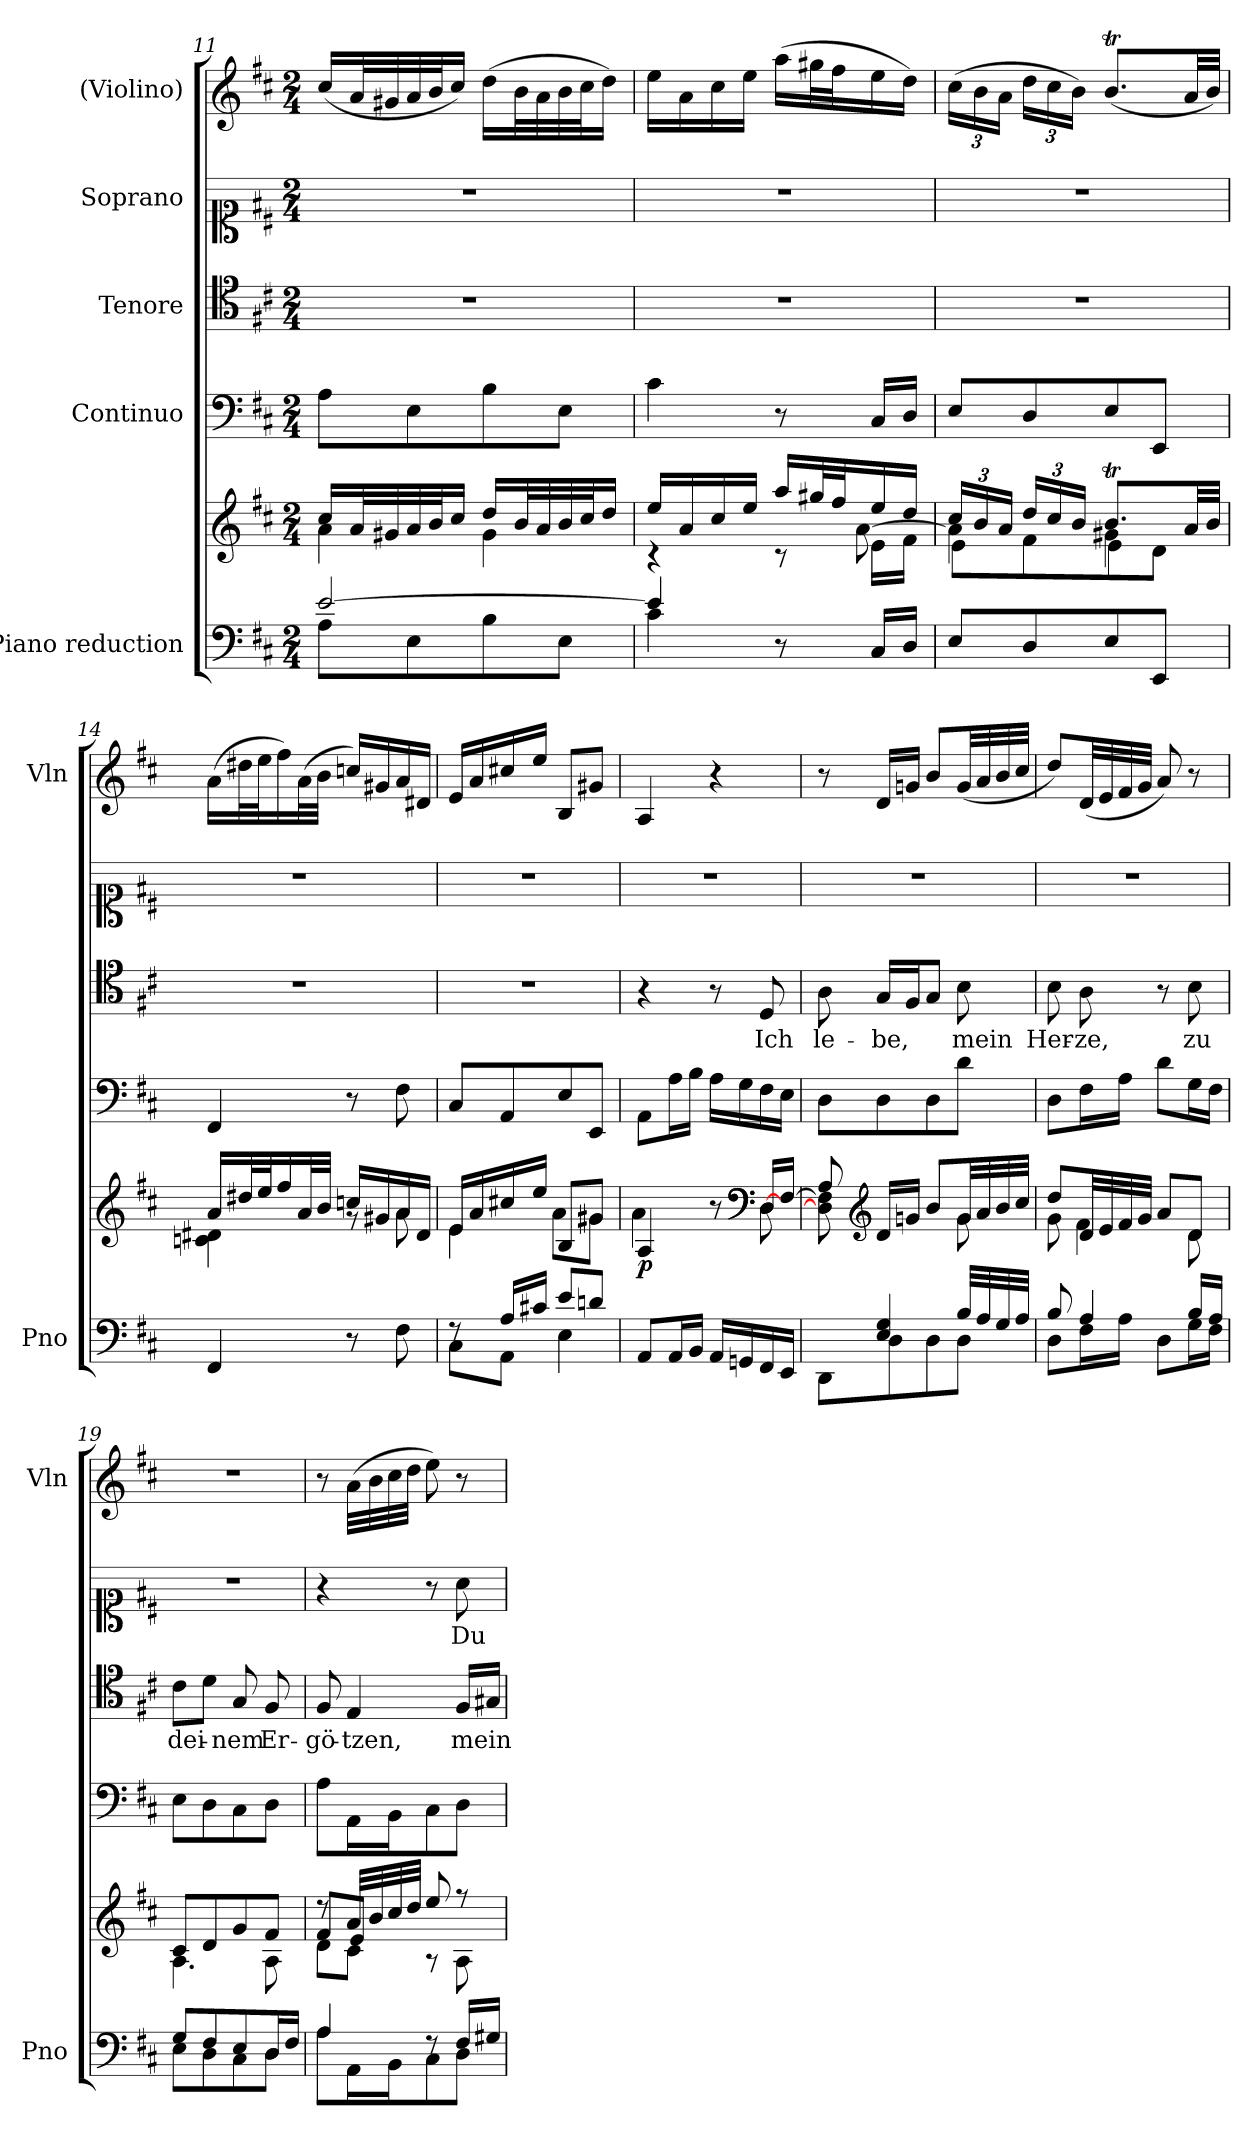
**kern	**kern	**dynam	**kern	**dynam	**kern	**text	**kern	**text	**kern	**dynam
*part5	*part5	*part5	*part4	*part4	*part3	*part3	*part2	*part2	*part1	*part1
*staff6	*staff5	*staff5/6	*staff4	*staff4	*staff3	*staff3	*staff2	*staff2	*staff1	*staff1
*I"Piano reduction	*	*	*I"Continuo	*	*I"Tenore	*	*I"Soprano	*	*I"(Violino)	*
*I'Pno	*	*	*	*	*	*	*	*	*I'Vln	*
*clefF4	*clefG2	*	*clefF4	*	*clefC4	*	*clefC1	*	*clefG2	*
*k[f#c#]	*k[f#c#]	*	*k[f#c#]	*	*k[f#c#]	*	*k[f#c#]	*	*k[f#c#]	*
*M2/4	*M2/4	*	*M2/4	*	*M2/4	*	*M2/4	*	*M2/4	*
=11	=11	=11	=11	=11	=11	=11	=11	=11	=11	=11
*^	*^	*	*	*	*	*	*	*	*	*
[2e/	8A\L	16cc#/LL	4a\	.	8A\L	.	2r	.	2r	.	(<16cc#/LL	.
.	.	32a/L	.	.	.	.	.	.	.	.	32a/L	.
.	.	32g#X/	.	.	.	.	.	.	.	.	32g#X/	.
.	8E\	32a/	.	.	8E\	.	.	.	.	.	32a/	.
.	.	32b/J	.	.	.	.	.	.	.	.	32b/J	.
.	.	16cc#/JJ	.	.	.	.	.	.	.	.	16cc#/JJ)	.
.	8B\	16dd/LL	4g#\	.	8B\	.	.	.	.	.	(>16dd\LL	.
.	.	32b/L	.	.	.	.	.	.	.	.	32b\L	.
.	.	32a/	.	.	.	.	.	.	.	.	32a\	.
.	8E\J	32b/	.	.	8E\J	.	.	.	.	.	32b\	.
.	.	32cc#/J	.	.	.	.	.	.	.	.	32cc#\J	.
.	.	16dd/JJ	.	.	.	.	.	.	.	.	16dd\JJ)	.
=12	=12	=12	=12	=12	=12	=12	=12	=12	=12	=12	=12	=12
*	*	*	*^	*	*	*	*	*	*	*	*	*
4e/]	4c#\	16ee/LL	4r	4.ryy	.	4c#\	.	2r	.	2r	.	16ee\LL	.
.	.	16a/	.	.	.	.	.	.	.	.	.	16a\	.
.	.	16cc#/	.	.	.	.	.	.	.	.	.	16cc#\	.
.	.	16ee/JJ	.	.	.	.	.	.	.	.	.	16ee\JJ	.
8r	8ryy	16aa/LL	8r	.	.	8r	.	.	.	.	.	(>16aa\LL	.
.	.	32gg#X/L	.	.	.	.	.	.	.	.	.	32gg#X\L	.
.	.	32ff#/J	.	.	.	.	.	.	.	.	.	32ff#\J	.
8ryy	16C#/LL	16ee/	16e\LL	[8a\	.	16C#/LL	.	.	.	.	.	16ee\	.
.	16D/JJ	16dd/JJ	16f#\JJ	.	.	16D/JJ	.	.	.	.	.	16dd\JJ)	.
*v	*v	*	*	*	*	*	*	*	*	*	*	*	*
!!LO:PB:g=z
=13	=13	=13	=13	=13	=13	=13	=13	=13	=13	=13	=13	=13
*	*Xbrackettup	*	*	*	*	*	*	*	*	*	*Xbrackettup	*
8E/L	24cc#/LL	4a\]	8e\L	.	8E/L	.	2r	.	2r	.	(>24cc#\LL	.
.	24b/	.	.	.	.	.	.	.	.	.	24b\	.
.	24a/JJ	.	.	.	.	.	.	.	.	.	24a\JJ	.
8D/	24dd/LL	.	8f#\	.	8D/	.	.	.	.	.	24dd\LL	.
.	24cc#/	.	.	.	.	.	.	.	.	.	24cc#\	.
.	24b/JJ	.	.	.	.	.	.	.	.	.	24b\JJ)	.
8E/	8.bT/L	4g#X\	8e\	.	8E/	.	.	.	.	.	(<8.bT/L	.
8EE/J	.	.	8d\J	.	8EE/J	.	.	.	.	.	.	.
.	32a/LL	.	.	.	.	.	.	.	.	.	32a/LL	.
.	32b/JJJ	.	.	.	.	.	.	.	.	.	32b/JJJ)	.
*	*	*v	*v	*	*	*	*	*	*	*	*	*
=14	=14	=14	=14	=14	=14	=14	=14	=14	=14	=14	=14
4FF#/	16a/LL	4cn\ 4d#X\	.	4FF#/	.	2r	.	2r	.	(>16a\LL	.
.	32dd#X/L	.	.	.	.	.	.	.	.	32dd#X\L	.
.	32ee/J	.	.	.	.	.	.	.	.	32ee\J	.
.	16ff#/	.	.	.	.	.	.	.	.	16ff#\)	.
.	32a/L	.	.	.	.	.	.	.	.	(>32a\L	.
.	32b/JJJ	.	.	.	.	.	.	.	.	32b\JJJ	.
8r	16ccn/LL	8rg	.	8r	.	.	.	.	.	16ccn/LL)	.
.	16g#X/	.	.	.	.	.	.	.	.	16g#X/	.
8F#\	16a/	8a\	.	8F#\	.	.	.	.	.	16a/	.
.	16d#/JJ	.	.	.	.	.	.	.	.	16d#X/JJ	.
=15	=15	=15	=15	=15	=15	=15	=15	=15	=15	=15	=15
*^	*	*	*	*	*	*	*	*	*	*	*
8rF	8C#\L	16e/LL	4e\	.	8C#/L	.	2r	.	2r	.	16e/LL	.
.	.	16a/	.	.	.	.	.	.	.	.	16a/	.
16A/LL	8AA\J	16cc#X/	.	.	8AA/	.	.	.	.	.	16cc#X/	.
16c#X/JJ	.	16ee/JJ	.	.	.	.	.	.	.	.	16ee/JJ	.
8e/L	4E\	8B/L	8a\L	.	8E/	.	.	.	.	.	8B/L	.
8dn/J	.	8g#X/J	8g#\J	.	8EE/J	.	.	.	.	.	8g#X/J	.
*v	*v	*	*	*	*	*	*	*	*	*	*	*
=16	=16	=16	=16	=16	=16	=16	=16	=16	=16	=16	=16
!	!	!	!LO:DY:b	!	!	!	!	!	!	!	!
8AA/L	4A/	4a\	p	8AA\L	.	4r	.	2r	.	4A/	.
16AA/L	.	.	.	16A\L	.	.	.	.	.	.	.
16BB/JJ	.	.	.	16B\JJ	.	.	.	.	.	.	.
16AA/LL	8r	8ryy	.	16A\LL	.	8r	.	.	.	4r	.
16GGn/	.	.	.	16G\	.	.	.	.	.	.	.
*	*clefF4	*	*	*	*	*	*	*	*	*	*
!	!	!	!	!	!	!	!LO:LY:b	!	!	!	!
16FF#/	[16D/LL	8D\	.	16F#\	.	8D/	Ich	.	.	.	.
16EE/JJ	[16F#/JJ	.	.	16E\JJ	.	.	.	.	.	.	.
=17	=17	=17	=17	=17	=17	=17	=17	=17	=17	=17	=17
*^	*	*	*	*	*	*	*	*	*	*	*
!	!	!	!	!	!	!LO:DY:a	!	!LO:LY:b	!	!	!	!
8ryy	8DD\L	8A/	8D\] 8F#\]	.	8D\L	other-dynamics	8A\	le-	2r	.	8r	.
*	*	*clefG2	*	*	*	*	*	*	*	*	*	*
!	!	!	!	!	!	!	!	!LO:LY:b	!	!	!	!LO:DY:b
4E/ 4G/	8D\	16d/LL	4ryy	.	8D\	.	16G/LL	-be,	.	.	16d/LL	other-dynamics
.	.	16gn/JJ	.	.	.	.	16F#/J	.	.	.	16gn/JJ	.
.	8D\	8b/L	.	.	8D\	.	8G/J	.	.	.	8b/L	.
!	!	!	!	!	!	!	!	!LO:LY:b	!	!	!	!
32B/LLL	8D\J	32g/LL	8g\	.	8d\J	.	8B\	mein	.	.	(<32g/LL	.
32A/	.	32a/	.	.	.	.	.	.	.	.	32a/	.
32G/	.	32b/	.	.	.	.	.	.	.	.	32b/	.
32A/JJJ	.	32cc#/JJJ	.	.	.	.	.	.	.	.	32cc#/JJJ	.
=18	=18	=18	=18	=18	=18	=18	=18	=18	=18	=18	=18	=18
!	!	!	!	!	!	!	!	!LO:LY:b	!	!	!	!
8B/	8D\L	8dd/L	8g\	.	8D\L	.	8B\	Her-	2r	.	8dd/L)	.
!	!	!	!	!	!	!	!	!LO:LY:b	!	!	!	!
4A/	16F#\L	32d/LL	4f#\	.	16F#\L	.	8A\	-ze,	.	.	(<32d/LL	.
.	.	32e/	.	.	.	.	.	.	.	.	32e/	.
.	16A\JJ	32f#/	.	.	16A\JJ	.	.	.	.	.	32f#/	.
.	.	32g/JJJ	.	.	.	.	.	.	.	.	32g/JJJ	.
.	8D\L	8a/L	.	.	8d\L	.	8r	.	.	.	8a/)	.
!	!	!	!	!	!	!	!	!LO:LY:b	!	!	!	!
16B/LL	16G\L	8d/J	8d\	.	16G\L	.	8B\	zu	.	.	8r	.
16A/JJ	16F#\JJ	.	.	.	16F#\JJ	.	.	.	.	.	.	.
!!LO:LB:g=z
=19	=19	=19	=19	=19	=19	=19	=19	=19	=19	=19	=19	=19
!	!	!	!	!	!	!	!	!LO:LY:b	!	!	!	!
8G/L	8E\L	8c#/L	4.A\	.	8E\L	.	8c#\L	dei-	2r	.	2r	.
8F#/	8D\	8d/	.	.	8D\	.	8d\J	.	.	.	.	.
!	!	!	!	!	!	!	!	!LO:LY:b	!	!	!	!
8E/	8C#\	8g/	.	.	8C#\	.	8G/	-nem	.	.	.	.
!	!	!	!	!	!	!	!	!LO:LY:b	!	!	!	!
16D/L	8D\J	8f#/J	8A\	.	8D\J	.	8F#/	Er-	.	.	.	.
16F#/JJ	.	.	.	.	.	.	.	.	.	.	.	.
=20	=20	=20	=20	=20	=20	=20	=20	=20	=20	=20	=20	=20
*	*	*	*^	*	*	*	*	*	*	*	*	*
!	!	!	!	!	!	!	!	!	!LO:LY:b	!	!	!	!
4A/	8A\L	8rdd	8d\L	8f#/L	.	8A\L	.	8F#/	-gö-	4r	.	8r	.
!	!	!	!	!	!	!	!	!	!LO:LY:b	!	!	!	!
.	16AA\L	32a/LLL	8c#\J	8e/J	.	16AA\L	.	4E/	-tzen,	.	.	(>32a\LLL	.
.	.	32b/	.	.	.	.	.	.	.	.	.	32b\	.
.	16BB\J	32cc#/	.	.	.	16BB\J	.	.	.	.	.	32cc#\	.
.	.	32dd/JJJ	.	.	.	.	.	.	.	.	.	32dd\JJJ	.
8rF	8C#\	8ee/	8r	4ryy	.	8C#\	.	.	.	8r	.	8ee\)	.
!	!	!	!	!	!	!	!	!	!LO:LY:b	!	!LO:LY:b	!	!
16F#/LL	8D\J	8r	8A\	.	.	8D\J	.	16F#/LL	mein	8a\	Du	8r	.
16G#X/JJ	.	.	.	.	.	.	.	16G#X/JJ	.	.	.	.	.
*v	*v	*	*	*	*	*	*	*	*	*	*	*	*
*	*v	*v	*v	*	*	*	*	*	*	*	*	*
=	=	=	=	=	=	=	=	=	=	=
*-	*-	*-	*-	*-	*-	*-	*-	*-	*-	*-
